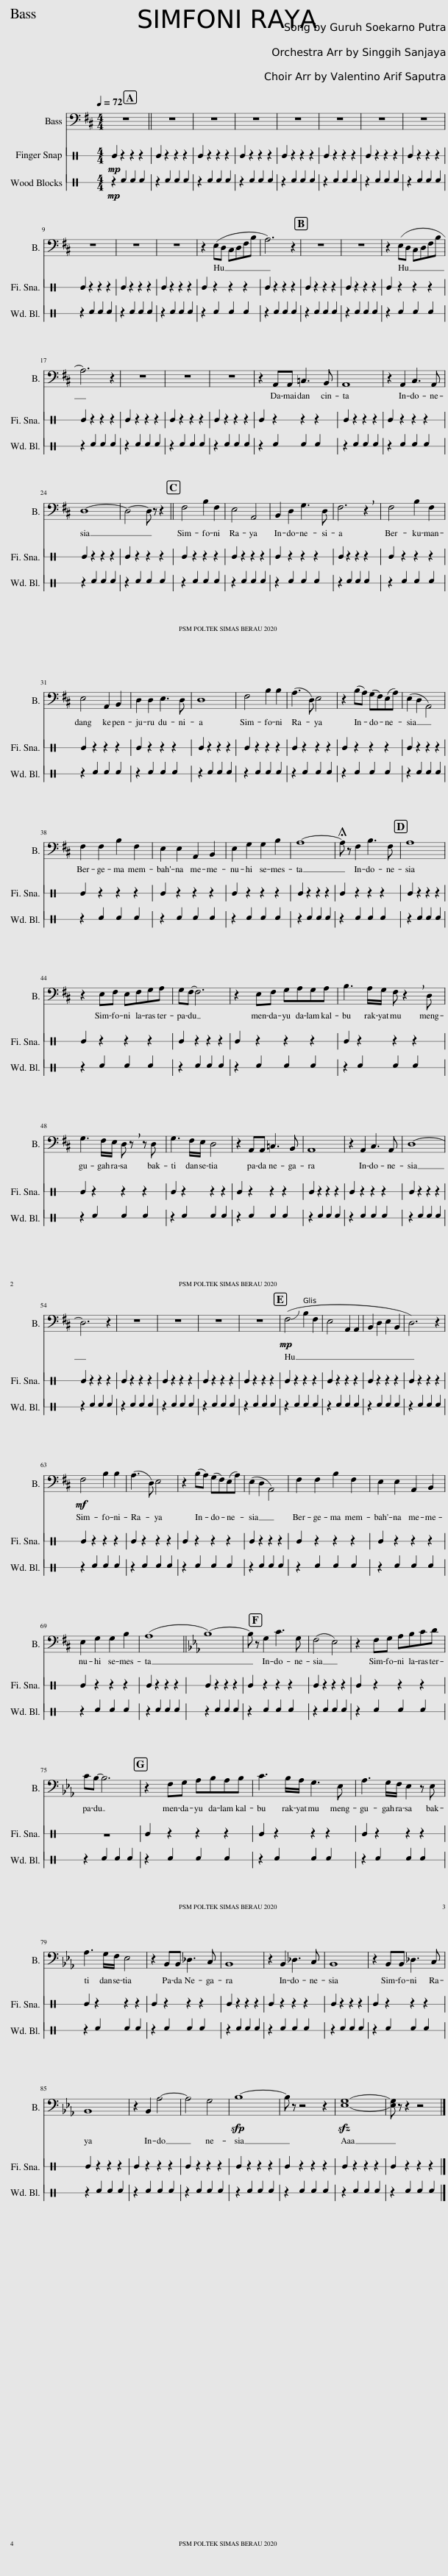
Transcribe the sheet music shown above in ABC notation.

X:1
%%score 1 2 3
L:1/8
Q:1/4=72
M:4/4
I:linebreak $
K:D
V:1 bass
V:2 perc stafflines=1
K:none
V:3 perc stafflines=1
K:none
V:1
 z8 || z8 | z8 | z8 | z8 | %5
 z8 | z8 | z8 |$ z8 | z8 | %10
 z8 | z2 (E,D, C,D,F,B, | A,6) z2 | z8 | z8 | %15
 z2 (E,D, C,D,F,B, |$ A,6) z2 | z8 | z8 | z8 | %20
 z2 A,,A,, =C,3 B,, | A,,8 | z2 A,,2 C,3 A,, |$ D,8- | D,4- D, z z2 || %25
 F,4 B,2 F,2 | E,4 A,,4 | B,,2 D,2 G,3 D, | F,6 !breath!z2 | F,4 B,2 F,2 |$ %30
 E,4 A,,2 B,,2 | D,2 D,2 E,3 D, | D,8 | F,4 B,2 B,2 | (A,3 D,) E,4 | %35
 z2 (B,A,) (G,F,)(E,A,) | (E,2 D,2 A,,4) |$ F,2 F,2 B,2 F,2 | E,2 E,2 A,,2 B,,2 | E,2 G,2 G,2 B,2 | %40
 A,8- | !fermata!A, z F,2 B,3 F, | A,8 |$ z2 E,F, E,F,G,A, | G,F,- F,6 | %45
 z2 E,F, G,A,G,A, | B,3 A,/G,/ F, !breath!z2 D, |$ G,3 F,/E,/ D, !breath!z z D, | G,3 F,/E,/ D,4 | z2 A,,A,, =C,3 B,, | %50
 A,,8 | z2 A,,2 C,3 A,, | D,8- |$ D,6 z2 | z8 | %55
 z8 | z8 | z8 |!mp! (F,4 B,2 F,2 | E,4 A,,2 A,,2 | %60
 B,,2 D,2 E,2 B,,2 | D,6) z2 |$!mf! F,4 B,2 B,2 | (A,3 D,) E,4 | z2 (B,A,) (G,F,)(E,A,) | %65
 (E,2 D,2 A,,4) | F,2 F,2 B,2 F,2 | E,2 E,2 A,,2 B,,2 |$ E,2 G,2 G,2 B,2 | (A,8 || %70
[K:Eb] B,8-) | B, z G,2 C3 G, | (F,4 E,4) | z2 F,G, A,B,CD |$ CB,- B,6 | %75
 z2 F,G, A,B,A,B, | C3 B,/A,/ G,3 E, | A,3 G,/F,/ E,2 z E, |$ A,3 G,/F,/ E,4 | z2 B,,B,, _D,3 C, | %80
 B,,8 | z2 B,,2 _D,3 C, | B,,8 | z2 B,,B,, _D,3 C, |$ B,,8 | %85
 z2 B,,2 A,4- | A,4 G,4 | B,8- | B, z z4 z2 |!sfz! [E,G,]8- | %90
 [E,G,] z z2 z4 |] %91
V:2
[K:C]!mp! E2 z2 z2 z2 || E2 z2 z2 z2 | E2 z2 z2 z2 | E2 z2 z2 z2 | E2 z2 z2 z2 | %5
 E2 z2 z2 z2 | E2 z2 z2 z2 | E2 z2 z2 z2 |$ E2 z2 z2 z2 | E2 z2 z2 z2 | %10
 E2 z2 z2 z2 | E2 z2 z2 z2 | E2 z2 z2 z2 | E2 z2 z2 z2 | E2 z2 z2 z2 | %15
 E2 z2 z2 z2 |$ E2 z2 z2 z2 | E2 z2 z2 z2 | E2 z2 z2 z2 | E2 z2 z2 z2 | %20
 E2 z2 z2 z2 | E2 z2 z2 z2 | E2 z2 z2 z2 |$ E2 z2 z2 z2 | E2 z2 z2 z2 || %25
 E2 z2 z2 z2 | E2 z2 z2 z2 | E2 z2 z2 z2 | E2 z2 z2 z2 | E2 z2 z2 z2 |$ %30
 E2 z2 z2 z2 | E2 z2 z2 z2 | E2 z2 z2 z2 | E2 z2 z2 z2 | E2 z2 z2 z2 | %35
 E2 z2 z2 z2 | E2 z2 z2 z2 |$ E2 z2 z2 z2 | E2 z2 z2 z2 | E2 z2 z2 z2 | %40
 E2 z2 z2 z2 | E2 z2 z2 z2 | E2 z2 z2 z2 |$ E2 z2 z2 z2 | E2 z2 z2 z2 | %45
 E2 z2 z2 z2 | E2 z2 z2 z2 |$ E2 z2 z2 z2 | E2 z2 z2 z2 | E2 z2 z2 z2 | %50
 E2 z2 z2 z2 | E2 z2 z2 z2 | E2 z2 z2 z2 |$ E2 z2 z2 z2 | E2 z2 z2 z2 | %55
 E2 z2 z2 z2 | E2 z2 z2 z2 | E2 z2 z2 z2 | E2 z2 z2 z2 | E2 z2 z2 z2 | %60
 E2 z2 z2 z2 | E2 z2 z2 z2 |$ E2 z2 z2 z2 | E2 z2 z2 z2 | E2 z2 z2 z2 | %65
 E2 z2 z2 z2 | E2 z2 z2 z2 | E2 z2 z2 z2 |$ E2 z2 z2 z2 | E2 z2 z2 z2 || %70
 E2 z2 z2 z2 | E2 z2 z2 z2 | E2 z2 z2 z2 | E2 z2 z2 z2 |$ z8 | %75
 E2 z2 z2 z2 | E2 z2 z2 z2 | E2 z2 z2 z2 |$ E2 z2 z2 z2 | E2 z2 z2 z2 | %80
 E2 z2 z2 z2 | E2 z2 z2 z2 | E2 z2 z2 z2 | E2 z2 z2 z2 |$ E2 z2 z2 z2 | %85
 E2 z2 z2 z2 | E2 z2 z2 z2 | E2 z2 z2 z2 | E2 z2 z2 z2 | E2 z2 z2 z2 | %90
 E2 z2 z2 z2 |] %91
V:3
[K:C]!mp! z2 F2 F2 F2 || z2 F2 F2 F2 | z2 F2 F2 F2 | z2 F2 F2 F2 | z2 F2 F2 F2 | %5
 z2 F2 F2 F2 | z2 F2 F2 F2 | z2 F2 F2 F2 |$ z2 F2 F2 F2 | z2 F2 F2 F2 | %10
 z2 F2 F2 F2 | z2 F2 F2 F2 | z2 F2 F2 F2 | z2 F2 F2 F2 | z2 F2 F2 F2 | %15
 z2 F2 F2 F2 |$ z2 F2 F2 F2 | z2 F2 F2 F2 | z2 F2 F2 F2 | z2 F2 F2 F2 | %20
 z2 F2 F2 F2 | z2 F2 F2 F2 | z2 F2 F2 F2 |$ z2 F2 F2 F2 | z2 F2 F2 F2 || %25
 z2 F2 F2 F2 | z2 F2 F2 F2 | z2 F2 F2 F2 | z2 F2 F2 F2 | z2 F2 F2 F2 |$ %30
 z2 F2 F2 F2 | z2 F2 F2 F2 | z2 F2 F2 F2 | z2 F2 F2 F2 | z2 F2 F2 F2 | %35
 z2 F2 F2 F2 | z2 F2 F2 F2 |$ z2 F2 F2 F2 | z2 F2 F2 F2 | z2 F2 F2 F2 | %40
 z2 F2 F2 F2 | z2 F2 F2 F2 | z2 F2 F2 F2 |$ z2 F2 F2 F2 | z2 F2 F2 F2 | %45
 z2 F2 F2 F2 | z2 F2 F2 F2 |$ z2 F2 F2 F2 | z2 F2 F2 F2 | z2 F2 F2 F2 | %50
 z2 F2 F2 F2 | z2 F2 F2 F2 | z2 F2 F2 F2 |$ z2 F2 F2 F2 | z2 F2 F2 F2 | %55
 z2 F2 F2 F2 | z2 F2 F2 F2 | z2 F2 F2 F2 | z2 F2 F2 F2 | z2 F2 F2 F2 | %60
 z2 F2 F2 F2 | z2 F2 F2 F2 |$ z2 F2 F2 F2 | z2 F2 F2 F2 | z2 F2 F2 F2 | %65
 z2 F2 F2 F2 | z2 F2 F2 F2 | z2 F2 F2 F2 |$ z2 F2 F2 F2 | z2 F2 F2 F2 || %70
 z2 F2 F2 F2 | z2 F2 F2 F2 | z2 F2 F2 F2 | z2 F2 F2 F2 |$ z2 F2 F2 F2 | %75
 z2 F2 F2 F2 | z2 F2 F2 F2 | z2 F2 F2 F2 |$ z2 F2 F2 F2 | z2 F2 F2 F2 | %80
 z2 F2 F2 F2 | z2 F2 F2 F2 | z2 F2 F2 F2 | z2 F2 F2 F2 |$ z2 F2 F2 F2 | %85
 z2 F2 F2 F2 | z2 F2 F2 F2 | z2 F2 F2 F2 | z2 F2 F2 F2 | z2 F2 F2 F2 | %90
 z2 F2 F2 F2 |] %91
